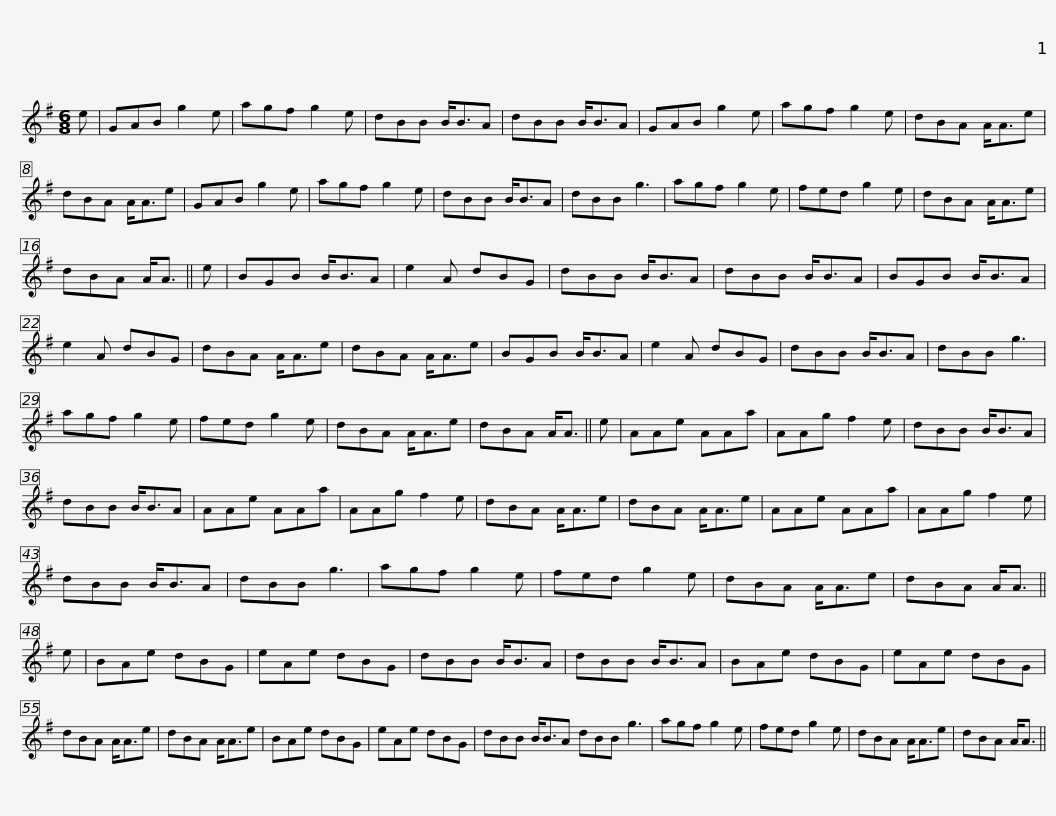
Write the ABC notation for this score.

X:1
L:1/8
M:6/8
I:linebreak $
K:G
V:1 treble
V:1
 e | GAB g2 e | agf g2 e | dBB B<BA | dBB B<BA | %5
 GAB g2 e | agf g2 e | dBA A<Ae |$ dBA A<Ae | GAB g2 e | %10
 agf g2 e | dBB B<BA | dBB g3 | agf g2 e | fed g2 e | %15
 dBA A<Ae |$ dBA A<A || e | BGB B<BA | e2 A dBG | %20
 dBB B<BA | dBB B<BA | BGB B<BA | e2 A dBG |$ dBA A<Ae | %25
 dBA A<Ae | BGB B<BA | e2 A dBG | dBB B<BA | dBB g3 | %30
 agf g2 e | fed g2 e |$ dBA A<Ae | dBA A<A || e | %35
 AAe AAa | AAg f2 e | dBB B<BA | dBB B<BA | AAe AAa |$ %40
 AAg f2 e | dBA A<Ae | dBA A<Ae | AAe AAa | AAg f2 e | %45
 dBB B<BA | dBB g3 | agf g2 e |$ fed g2 e | dBA A<Ae | %50
 dBA A<A || e | BAe dBG | eAe dBG | dBB B<BA | %55
 dBB B<BA |$ BAe dBG | eAe dBG | dBA A<Ae | dBA A<Ae | %60
 BAe dBG | eAe dBG |$ dBB B<BA dBB g3 | agf g2 e | fed g2 e | %65
 dBA A<Ae | dBA A<A || %67
